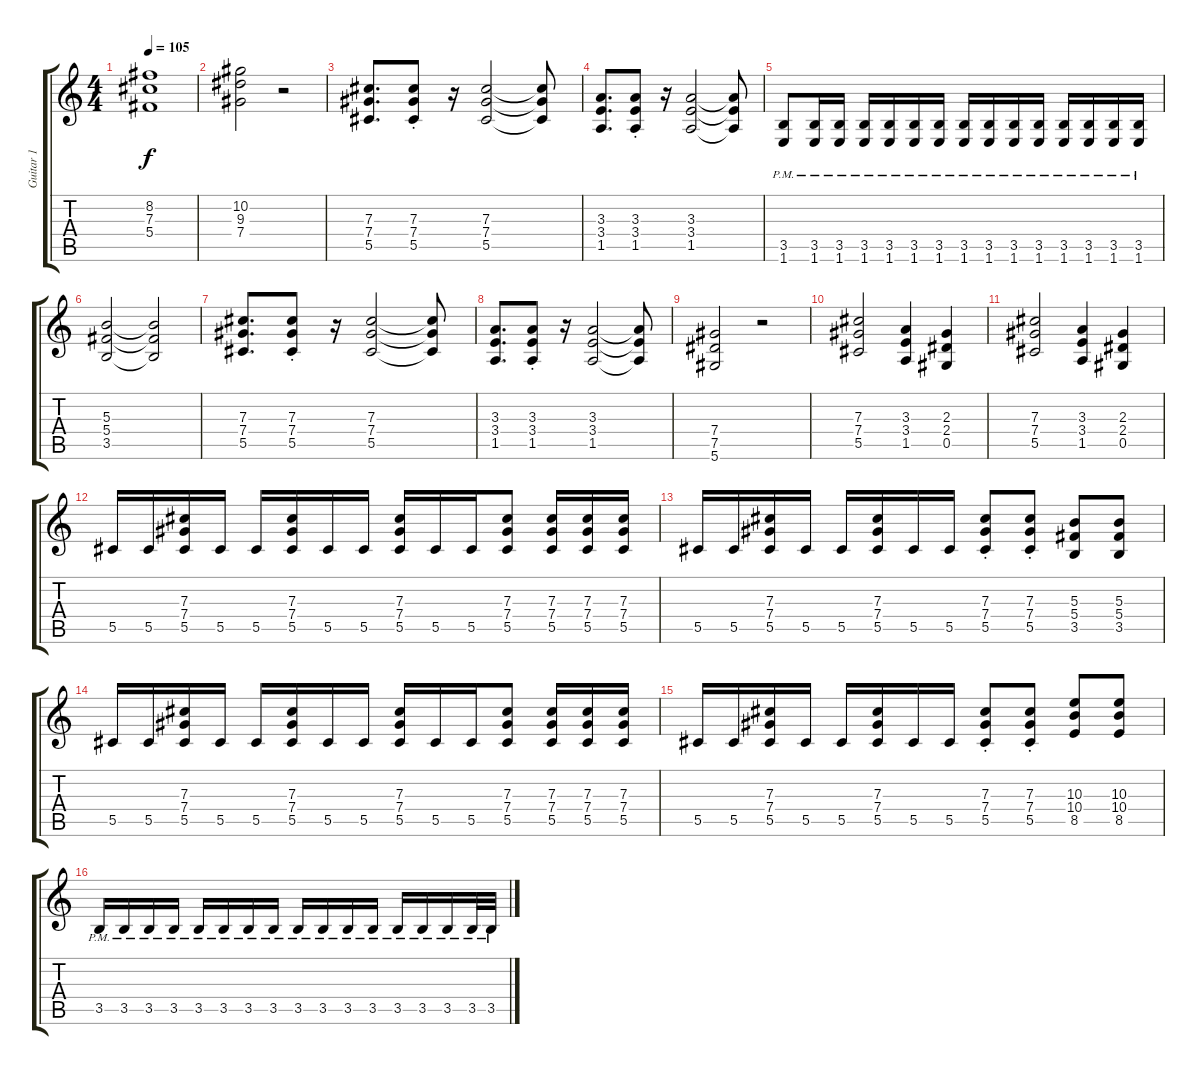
\track ("Guitar 1" "Guitar 1") {instrument distortionguitar}
\staff {score tabs}
\tuning (Eb4 Bb3 Gb3 Db3 Ab2 Eb2) {hide}
\ts (4 4)
\tempo 105
\clef g2
\ks c
(8.2 7.3 5.4).1{dy f} |
(10.2 9.3 7.4).2 r.2 |
(7.3 7.4 5.5).8{d} (7.3 7.4 5.5{st}).8 r.16 (7.3 7.4 5.5).2 (7.3{t} 7.4{t} 5.5{t}).8 |
(3.3 3.4 1.5).8{d} (3.3 3.4 1.5{st}).8 r.16 (3.3 3.4 1.5).2 (3.3{t} 3.4{t} 1.5{t}).8 |
(3.5 1.6{pm}).8 (3.5 1.6{pm}).16 (3.5 1.6{pm}).16 (3.5 1.6{pm}).16 (3.5 1.6{pm}).16 (3.5 1.6{pm}).16 (3.5 1.6{pm}).16 (3.5 1.6{pm}).16 (3.5 1.6{pm}).16 (3.5 1.6{pm}).16 (3.5 1.6{pm}).16 (3.5 1.6{pm}).16 (3.5 1.6{pm}).16 (3.5 1.6{pm}).16 (3.5 1.6{pm}).16 |
(5.3 5.4 3.5).2 (5.3{t} 5.4{t} 3.5{t}).2 |
(7.3 7.4 5.5).8{d} (7.3 7.4 5.5{st}).8 r.16 (7.3 7.4 5.5).2 (7.3{t} 7.4{t} 5.5{t}).8 |
(3.3 3.4 1.5).8{d} (3.3 3.4 1.5{st}).8 r.16 (3.3 3.4 1.5).2 (3.3{t} 3.4{t} 1.5{t}).8 |
(7.4 7.5 5.6).2 r.2 |
(7.3 7.4 5.5).2 (3.3 3.4 1.5).4 (2.3 2.4 0.5).4 |
(7.3 7.4 5.5).2 (3.3 3.4 1.5).4 (2.3 2.4 0.5).4 |
5.5.16 5.5.16 (7.3 7.4 5.5).16 5.5.16 5.5.16 (7.3 7.4 5.5).16 5.5.16 5.5.16 (7.3 7.4 5.5).16 5.5.16 5.5.16 (7.3 7.4 5.5).8 (7.3 7.4 5.5).16 (7.3 7.4 5.5).16 (7.3 7.4 5.5).16 |
5.5.16 5.5.16 (7.3 7.4 5.5).16 5.5.16 5.5.16 (7.3 7.4 5.5).16 5.5.16 5.5.16 (7.3{st} 7.4{st} 5.5{st}).8 (7.3{st} 7.4{st} 5.5{st}).8 (5.3 5.4 3.5).8 (5.3 5.4 3.5).8 |
5.5.16 5.5.16 (7.3 7.4 5.5).16 5.5.16 5.5.16 (7.3 7.4 5.5).16 5.5.16 5.5.16 (7.3 7.4 5.5).16 5.5.16 5.5.16 (7.3 7.4 5.5).8 (7.3 7.4 5.5).16 (7.3 7.4 5.5).16 (7.3 7.4 5.5).16 |
5.5.16 5.5.16 (7.3 7.4 5.5).16 5.5.16 5.5.16 (7.3 7.4 5.5).16 5.5.16 5.5.16 (7.3{st} 7.4{st} 5.5{st}).8 (7.3{st} 7.4{st} 5.5{st}).8 (10.3 10.4 8.5).8 (10.3 10.4 8.5).8 |
3.5{pm}.16{txt ""} 3.5{pm}.16 3.5{pm}.16 3.5{pm}.16 3.5{pm}.16 3.5{pm}.16 3.5{pm}.16 3.5{pm}.16 3.5{pm}.16 3.5{pm}.16 3.5{pm}.16 3.5{pm}.16 3.5{pm}.16 3.5{pm}.16 3.5{pm}.16 3.5{pm}.32 3.5{pm}.32
